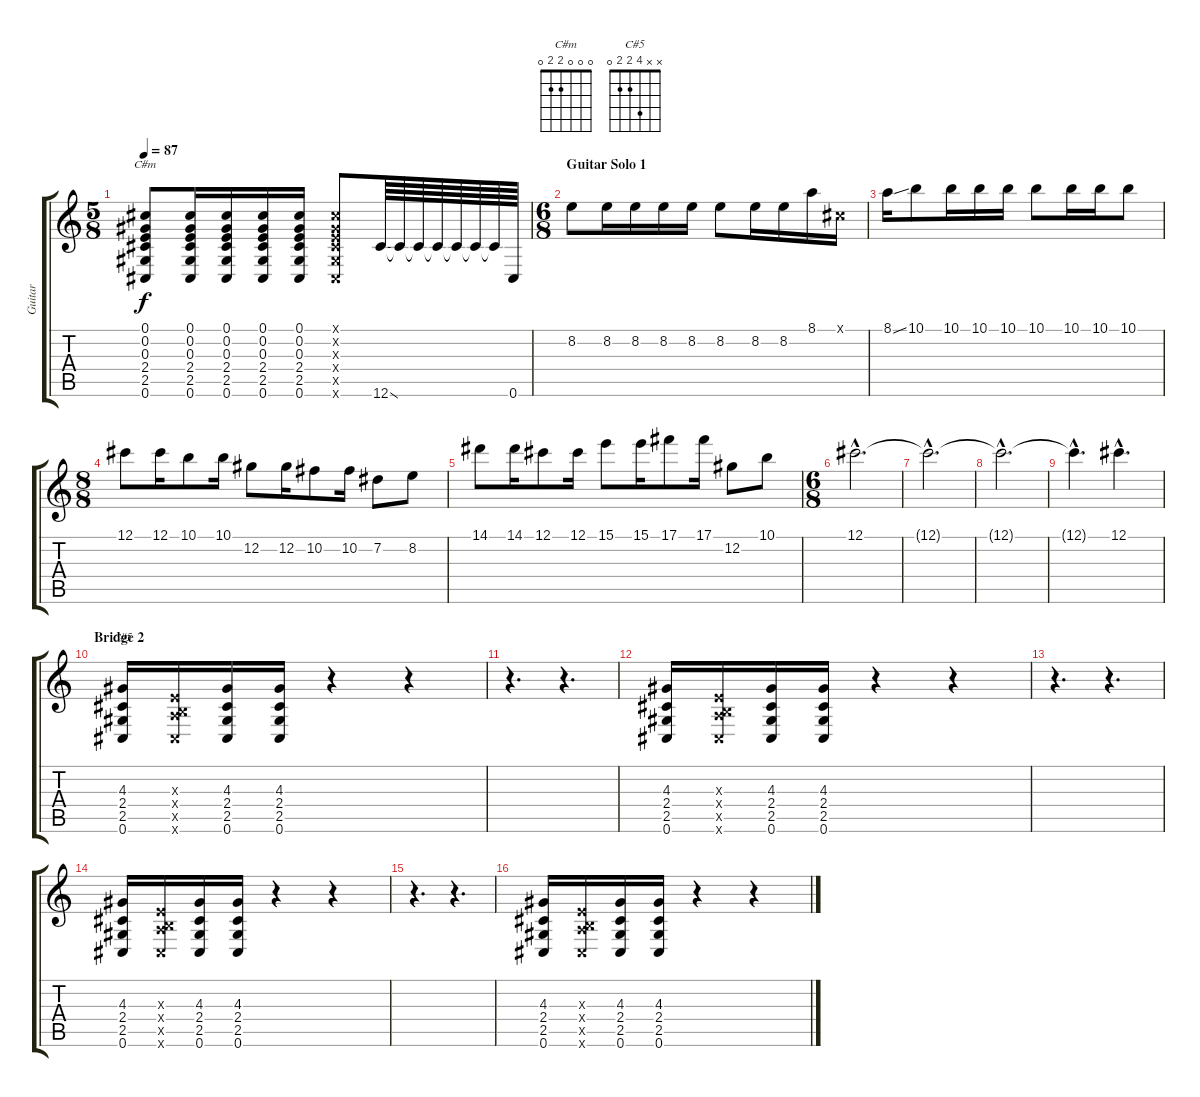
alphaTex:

\track ("Guitar" "Guitar") {instrument electricguitarclean}
\staff {score tabs}
\tuning (Db4 Ab3 E3 B2 Gb2 Db2) {hide}
\chord ("C#m" 0 0 0 2 2 0)
\chord ("C#5" x x 4 2 2 0)
\ts (5 8)
\tempo 87
\clef g2
\ks c
(0.1 0.2 0.3 2.4 2.5 0.6).8{ch "C#m" dy f instrument distortionguitar} (0.1 0.2 0.3 2.4 2.5 0.6).16 (0.1 0.2 0.3 2.4 2.5 0.6).16 (0.1 0.2 0.3 2.4 2.5 0.6).16 (0.1 0.2 0.3 2.4 2.5 0.6).16 (0.1{x} 0.2{x} 0.3{x} 2.4{x} 2.5{x} 0.6{x}).8 12.6{ss}.64 12.6{t}.64 12.6{t}.64 12.6{t}.64 12.6{t}.64 12.6{t}.64 12.6{t}.64 0.6.64 |
\ts (6 8)
\section ("" "Guitar Solo 1")
8.2.8{instrument distortionguitar} 8.2.16 8.2.16 8.2.16 8.2.16 8.2.8 8.2.16 8.2.16 8.1.16 0.1{x}.16 |
8.1{ss}.16{instrument distortionguitar} 10.1.8 10.1.16 10.1.16 10.1.16 10.1.8 10.1.16 10.1.16 10.1.8 |
\ts (8 8)
12.1.8{instrument distortionguitar} 12.1.16 10.1.8 10.1.16 12.2.8 12.2.16 10.2.8 10.2.16 7.2.8 8.2.8 |
14.1.8{instrument distortionguitar} 14.1.16 12.1.8 12.1.16 15.1.8 15.1.16 17.1.8 17.1.16 12.2.8 10.1.8 |
\ts (6 8)
12.1{hac}.2{d volume 6 instrument distortionguitar} |
12.1{hac t}.2{d} |
12.1{hac t}.2{d} |
12.1{hac t}.4{d} 12.1{hac}.4{d volume 10 instrument guitarharmonics} |
\section ("" "Bridge 2")
(4.3 2.4 2.5 0.6).16{ch "C#5" volume 12 instrument distortionguitar} (0.3{x} 0.4{x} 3.5{x} 0.6{x}).16 (4.3 2.4 2.5 0.6).16 (4.3 2.4 2.5 0.6).16 r.4 r.4 |
r.4{d} r.4{d} |
(4.3 2.4 2.5 0.6).16{instrument distortionguitar} (0.3{x} 0.4{x} 3.5{x} 0.6{x}).16 (4.3 2.4 2.5 0.6).16 (4.3 2.4 2.5 0.6).16 r.4 r.4 |
r.4{d} r.4{d} |
(4.3 2.4 2.5 0.6).16{instrument distortionguitar} (0.3{x} 0.4{x} 3.5{x} 0.6{x}).16 (4.3 2.4 2.5 0.6).16 (4.3 2.4 2.5 0.6).16 r.4 r.4 |
r.4{d} r.4{d} |
(4.3 2.4 2.5 0.6).16{instrument distortionguitar} (0.3{x} 0.4{x} 3.5{x} 0.6{x}).16 (4.3 2.4 2.5 0.6).16 (4.3 2.4 2.5 0.6).16 r.4 r.4
